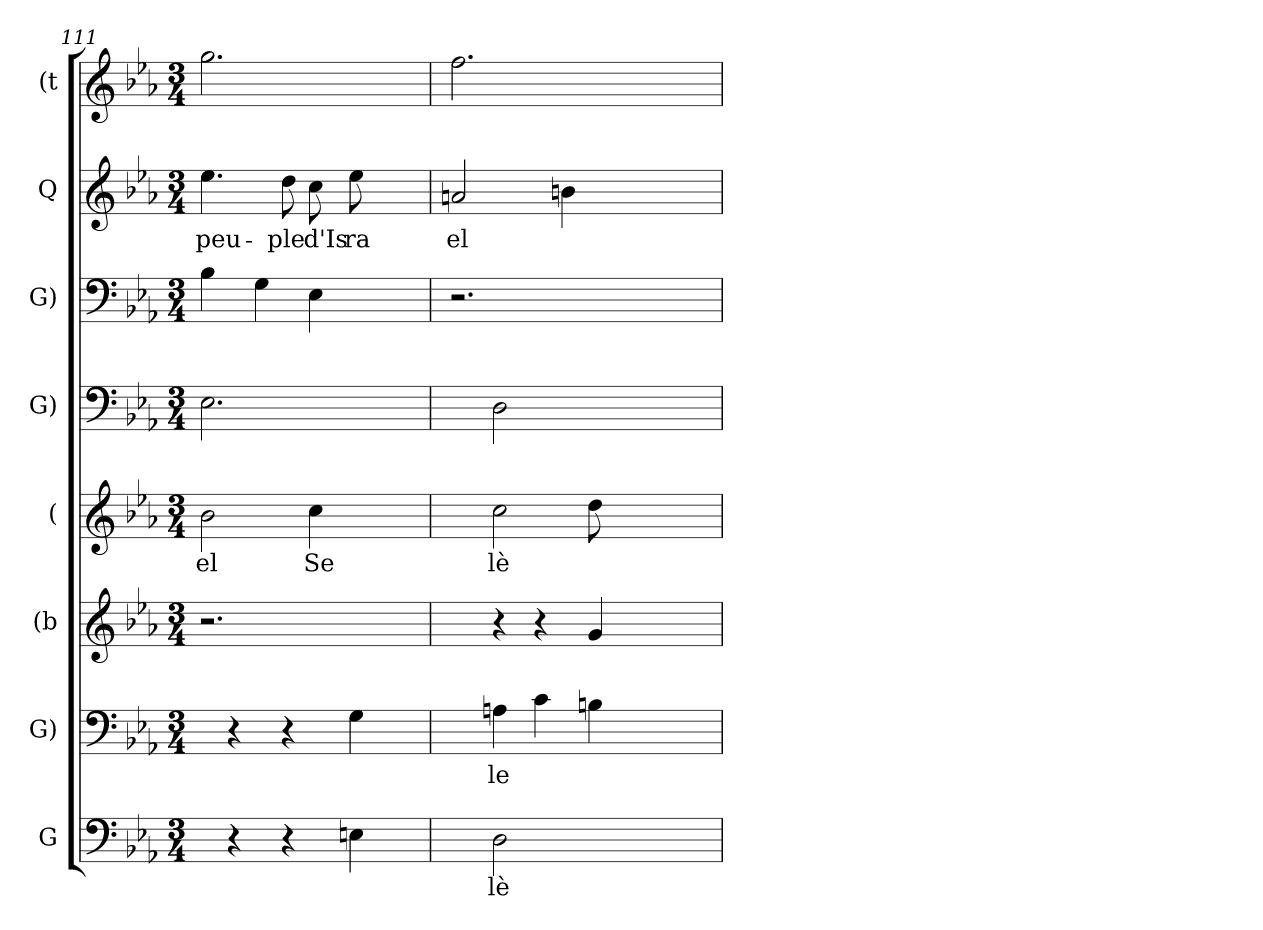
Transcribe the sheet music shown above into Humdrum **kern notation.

**kern	**text	**kern	**text	**kern	**kern	**text	**kern	**kern	**kern	**text	**kern
*part8	*part8	*part7	*part7	*part6	*part5	*part5	*part4	*part3	*part2	*part2	*part1
*staff8	*staff8	*staff7	*staff7	*staff6	*staff5	*staff5	*staff4	*staff3	*staff2	*staff2	*staff1
*I"G	*	*I"G)	*	*I"(b	*I"(	*	*I"G)	*I"G)	*I"Q	*	*I"(t
*clefF4	*	*clefF4	*	*clefG2	*clefG2	*	*clefF4	*clefF4	*clefG2	*	*clefG2
*k[b-e-a-]	*	*k[b-e-a-]	*	*k[b-e-a-]	*k[b-e-a-]	*	*k[b-e-a-]	*k[b-e-a-]	*k[b-e-a-]	*	*k[b-e-a-]
*M3/4	*	*M3/4	*	*M3/4	*M3/4	*	*M3/4	*M3/4	*M3/4	*	*M3/4
=111	=111	=111	=111	=111	=111	=111	=111	=111	=111	=111	=111
8ryy	.	8ryy	.	2.r	2b-i\	el	2.E-i\	4B-i\	4.ee-i\	peu-	2.ggi\
4r	.	4r	.	.	.	.	.	.	.	.	.
.	.	.	.	.	.	.	.	4Gi\	.	.	.
4r	.	4r	.	.	.	.	.	.	8ddi\	ple	.
.	.	.	.	.	4cci\	Se	.	4E-i\	8cci\	d'Is	.
4Ej\	.	4Gj\	.	.	.	.	.	.	8ee-i\	ra	.
.	.	.	.	4ryy	4ryy	.	4ryy	4ryy	4ryy	.	4ryy
8ryy	.	8ryy	.	.	.	.	.	.	.	.	.
=112	=112	=112	=112	=112	=112	=112	=112	=112	=112	=112	=112
4ryy	.	4ryy	.	4ryy	4ryy	.	4ryy	2.r	2ani/	el	2.ffi\
!	!	!	!	!	!	!	!LO:N:vis=2	!	!	!	!
2Di\	lè-	4Ani\	le	4r	2cci\	lè	2.Dj\	.	.	.	.
.	.	4ci\	.	4r	.	.	.	.	8ryy	.	.
.	.	.	.	.	.	.	.	.	4bj\	.	.
2.ryy	.	4Bj\	.	4gj/	8ddj\	.	.	2.ryy	.	.	2.ryy
.	.	.	.	.	2ryy	.	.	.	8ryy	.	.
.	.	2ryy	.	2ryy	.	.	2ryy	.	2ryy	.	.
.	.	.	.	.	8ryy	.	.	.	.	.	.
=	=	=	=	=	=	=	=	=	=	=	=
*-	*-	*-	*-	*-	*-	*-	*-	*-	*-	*-	*-
